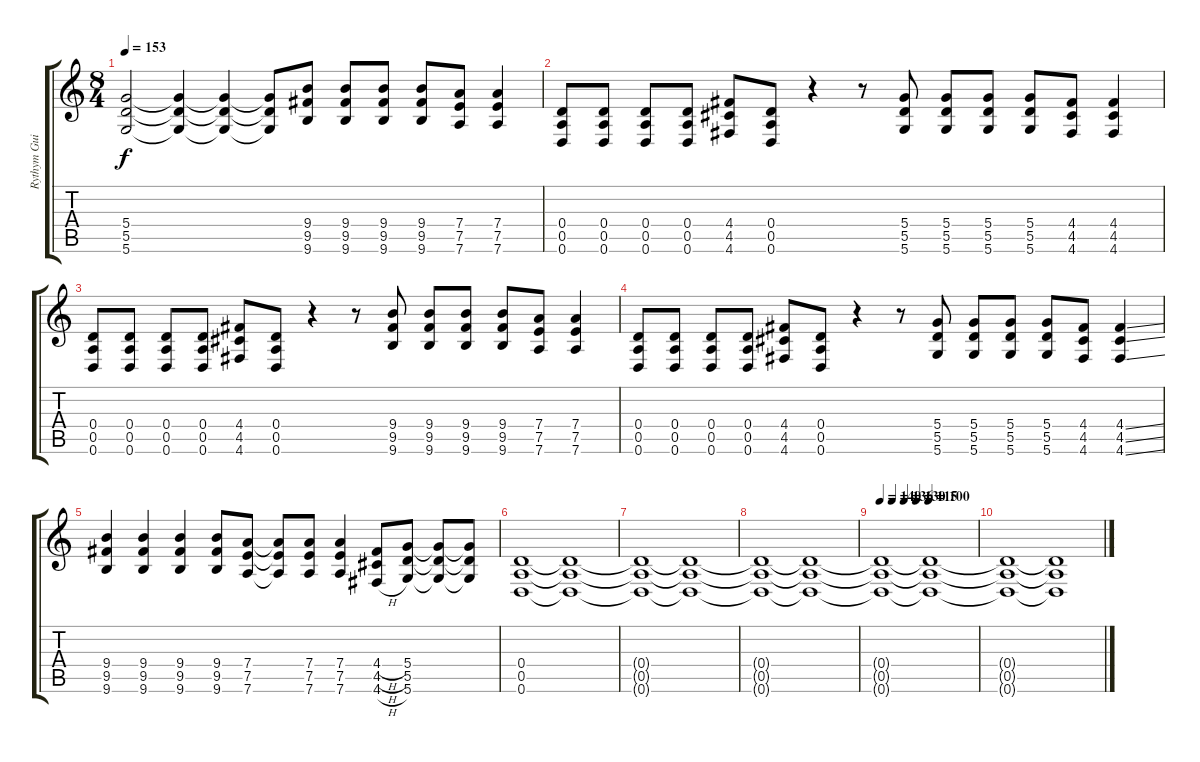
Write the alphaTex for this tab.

\track ("Rythym Guitar" "Rythym Gui") {instrument distortionguitar}
\staff {score tabs}
\tuning (E4 B3 G3 D3 A2 D2) {hide}
\ts (8 4)
\tempo 153
\clef g2
\ks c
(5.4{t} 5.5{t} 5.6{t}).2{dy f} (5.4{t} 5.5{t} 5.6{t}).4 (5.4{t} 5.5{t} 5.6{t}).4 (5.4{t} 5.5{t} 5.6{t}).8 (9.4 9.5 9.6).8 (9.4 9.5 9.6).8 (9.4 9.5 9.6).8 (9.4 9.5 9.6).8 (7.4 7.5 7.6).8 (7.4 7.5 7.6).4 |
(0.4 0.5 0.6).8 (0.4 0.5 0.6).8 (0.4 0.5 0.6).8 (0.4 0.5 0.6).8 (4.4 4.5 4.6).8 (0.4 0.5 0.6).8 r.4 r.8 (5.4 5.5 5.6).8 (5.4 5.5 5.6).8 (5.4 5.5 5.6).8 (5.4 5.5 5.6).8 (4.4 4.5 4.6).8 (4.4 4.5 4.6).4 |
(0.4 0.5 0.6).8 (0.4 0.5 0.6).8 (0.4 0.5 0.6).8 (0.4 0.5 0.6).8 (4.4 4.5 4.6).8 (0.4 0.5 0.6).8 r.4 r.8 (9.4 9.5 9.6).8 (9.4 9.5 9.6).8 (9.4 9.5 9.6).8 (9.4 9.5 9.6).8 (7.4 7.5 7.6).8 (7.4 7.5 7.6).4 |
(0.4 0.5 0.6).8 (0.4 0.5 0.6).8 (0.4 0.5 0.6).8 (0.4 0.5 0.6).8 (4.4 4.5 4.6).8 (0.4 0.5 0.6).8 r.4 r.8 (5.4 5.5 5.6).8 (5.4 5.5 5.6).8 (5.4 5.5 5.6).8 (5.4 5.5 5.6).8 (4.4 4.5 4.6).8 (4.4{ss} 4.5{ss} 4.6{ss}).4 |
(9.4 9.5 9.6).4 (9.4 9.5 9.6).4 (9.4 9.5 9.6).4 (9.4 9.5 9.6).8 (7.4 7.5 7.6).8 (7.4{t} 7.5{t} 7.6{t}).8 (7.4 7.5 7.6).8 (7.4 7.5 7.6).4 (4.4{h} 4.5{h} 4.6{h}).8 (5.4 5.5 5.6).8 (5.4{t} 5.5{t} 5.6{t}).8 (5.4{t} 5.5{t} 5.6{t}).8 |
(0.4 0.5 0.6).1 (0.4{t} 0.5{t} 0.6{t}).1 |
(0.4{t} 0.5{t} 0.6{t}).1 (0.4{t} 0.5{t} 0.6{t}).1 |
(0.4{t} 0.5{t} 0.6{t}).1 (0.4{t} 0.5{t} 0.6{t}).1 |
\tempo 140
\tempo (136 0.125)
\tempo (130 0.25)
\tempo (115 0.375)
\tempo (100 0.5)
(0.4{t} 0.5{t} 0.6{t}).1 (0.4{t} 0.5{t} 0.6{t}).1 |
(0.4{t} 0.5{t} 0.6{t}).1 (0.4{t} 0.5{t} 0.6{t}).1
